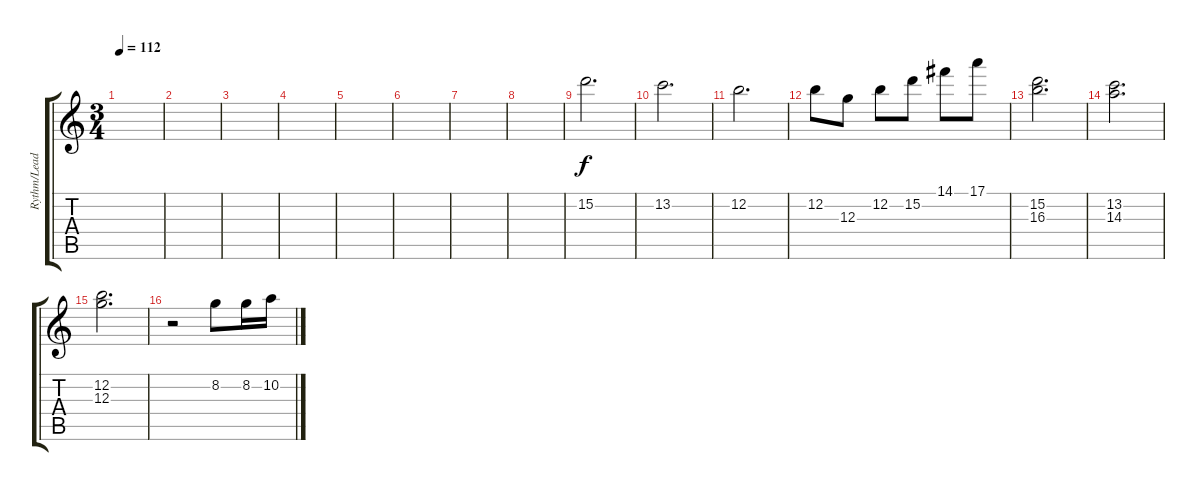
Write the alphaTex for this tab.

\track ("Rythm/Lead Guitar (David Gilmour)" "Rythm/Lead") {instrument electricguitarclean}
\staff {score tabs}
\tuning (E4 B3 G3 D3 A2 E2) {hide}
\ts (3 4)
\tempo 112
\clef g2
\ks c
|
|
|
|
|
|
|
|
15.2.2{d instrument distortionguitar} |
13.2.2{d} |
12.2.2{d} |
12.2.8 12.3.8 12.2.8 15.2.8 14.1.8 17.1.8 |
(15.2 16.3).2{d instrument distortionguitar} |
(13.2 14.3).2{d} |
(12.2 12.3).2{d} |
r.2 8.2.8 8.2.16 10.2.16
